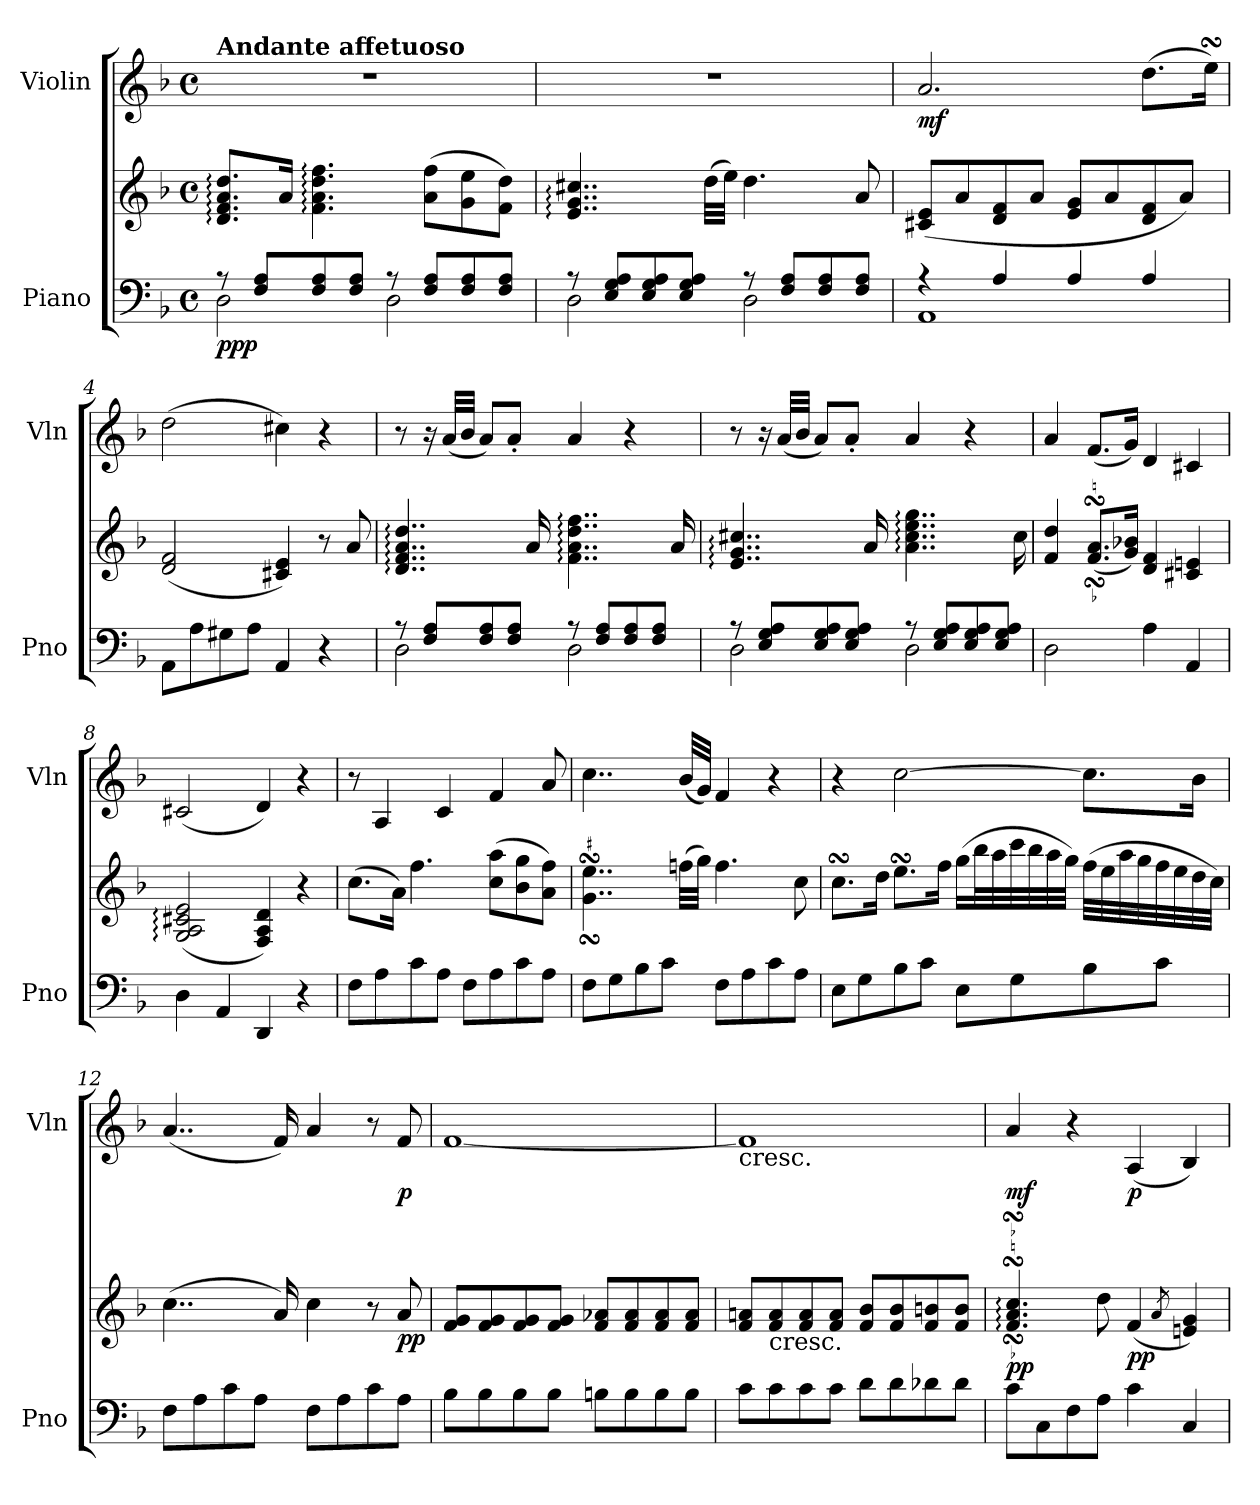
**kern	**kern	**dynam	**kern	**dynam
*part2	*part2	*part2	*part1	*part1
*staff3	*staff2	*staff2/3	*staff1	*staff1
*I"Piano	*	*	*I"Violin	*
*I'Pno	*	*	*I'Vln	*
*clefF4	*clefG2	*	*clefG2	*
*k[b-]	*k[b-]	*	*k[b-]	*
*M4/4	*M4/4	*	*M4/4	*
*met(c)	*met(c)	*	*met(c)	*
=1	=1	=1	=1	=1
*^	*	*	*	*
!	!	!	!	!LO:TX:a:B:t=Andante affetuoso	!
!	!	!	!LO:DY:b=2	!	!
!	!	!	!LO:DY:n=1:b	!	!
8r	2D\	8.d/: 8.f/: 8.a/: 8.dd/:L	pp p	1r	.
8F/ 8A/L	.	.	.	.	.
.	.	16a/Jk	.	.	.
8F/ 8A/	.	4.f\: 4.a\: 4.dd\: 4.ff\:	.	.	.
8F/ 8A/J	.	.	.	.	.
8r	2D\	.	.	.	.
8F/ 8A/L	.	(>8a\ 8ff\L	.	.	.
8F/ 8A/	.	8g\ 8ee\	.	.	.
8F/ 8A/J	.	8f\ 8dd\J)	.	.	.
=2	=2	=2	=2	=2	=2
8r	2D\	4..e/: 4..g/: 4..cc#X/:	.	1r	.
8E/ 8G/ 8A/L	.	.	.	.	.
8E/ 8G/ 8A/	.	.	.	.	.
8E/ 8G/ 8A/J	.	.	.	.	.
.	.	(>32dd\LLL	.	.	.
.	.	32ee\JJJ)	.	.	.
8r	2D\	4.dd\	.	.	.
8F/ 8A/L	.	.	.	.	.
8F/ 8A/	.	.	.	.	.
8F/ 8A/J	.	8a/	.	.	.
=3	=3	=3	=3	=3	=3
!	!	!	!	!	!LO:DY:b
4r	1AA	(<8c#X/ 8e/L	.	2.a/	mf
.	.	8a/	.	.	.
4A/	.	8d/ 8f/	.	.	.
.	.	8a/J	.	.	.
4A/	.	8e/ 8g/L	.	.	.
.	.	8a/	.	.	.
4A/	.	8d/ 8f/	.	(>8.dd\L	.
.	.	8a/J)	.	.	.
.	.	.	.	16eesSsS\Jk)	.
*v	*v	*	*	*	*
=4	=4	=4	=4	=4
8AA\L	(<2d/ 2f/	.	(>2dd\	.
8A\	.	.	.	.
8G#X\	.	.	.	.
8A\J	.	.	.	.
4AA/	4c#X/ 4e/)	.	4cc#X\)	.
4r	8r	.	4r	.
.	8a/	.	.	.
=5	=5	=5	=5	=5
*^	*	*	*	*
8r	2D\	4..d/: 4..f/: 4..a/: 4..dd/:	.	8r	.
8F/ 8A/L	.	.	.	16r	.
.	.	.	.	(<32a/LLL	.
.	.	.	.	32b-/JJJ	.
8F/ 8A/	.	.	.	8a/L)	.
8F/ 8A/J	.	.	.	8a'/J	.
.	.	16a/	.	.	.
8r	2D\	4..f\: 4..a\: 4..dd\: 4..ff\:	.	4a/	.
8F/ 8A/L	.	.	.	.	.
8F/ 8A/	.	.	.	4r	.
8F/ 8A/J	.	.	.	.	.
.	.	16a/	.	.	.
=6	=6	=6	=6	=6	=6
8r	2D\	4..e/: 4..g/: 4..cc#X/:	.	8r	.
8E/ 8G/ 8A/L	.	.	.	16r	.
.	.	.	.	(<32a/LLL	.
.	.	.	.	32b-/JJJ	.
8E/ 8G/ 8A/	.	.	.	8a/L)	.
8E/ 8G/ 8A/J	.	.	.	8a'/J	.
.	.	16a/	.	.	.
8r	2D\	4..a\: 4..cc#\: 4..ee\: 4..gg\:	.	4a/	.
8E/ 8G/ 8A/L	.	.	.	.	.
8E/ 8G/ 8A/	.	.	.	4r	.
8E/ 8G/ 8A/J	.	.	.	.	.
.	.	16cc#\	.	.	.
*v	*v	*	*	*	*
=7	=7	=7	=7	=7
2D\	4f/ 4dd/	.	4a/	.
.	(<8.f/sSSS 8.a/sSSSL	.	(<8.f/L	.
.	16g/ 16b-/Jk)	.	16g/Jk)	.
4A\	4d/ 4f/	.	4d/	.
4AA/	4c#X/ 4e/	.	4c#X/	.
=8	=8	=8	=8	=8
4D\	(<2G/: 2A/: 2c#X/: 2e/:	.	(<2c#X/	.
4AA/	.	.	.	.
4DD/	4F/ 4A/ 4d/)	.	4d/)	.
4r	4r	.	4r	.
=9	=9	=9	=9	=9
!	!	!LO:DY:b	!	!
8F\L	(>8.cc\L	other-dynamics	8r	.
!	!	!	!	!LO:DY:b
8A\	.	.	4A/	other-dynamics
.	16a\Jk)	.	.	.
8c\	4.ff\	.	.	.
8A\J	.	.	4c/	.
8F\L	.	.	.	.
8A\	(>8cc\ 8aa\L	.	4f/	.
8c\	8b-\ 8gg\	.	.	.
8A\J	8a\ 8ff\J)	.	8a/	.
=10	=10	=10	=10	=10
8F\L	4..g\sSSS 4..ee\sSSS	.	4..cc\	.
8G\	.	.	.	.
8B-\	.	.	.	.
8c\J	.	.	.	.
.	(>32ff\LLL	.	(<32b-/LLL	.
.	32gg\JJJ)	.	32g/JJJ)	.
8F\L	4.ff\	.	4f/	.
8A\	.	.	.	.
8c\	.	.	4r	.
8A\J	8cc\	.	.	.
=11	=11	=11	=11	=11
8E\L	8.ccsSSS\L	.	4r	.
8G\	.	.	.	.
.	16dd\Jk	.	.	.
8B-\	8.eesSsS\L	.	[2cc\	.
8c\J	.	.	.	.
.	16ff\Jk	.	.	.
8E\L	(>16gg\LL	.	.	.
.	32bb-\L	.	.	.
.	32aa\	.	.	.
8G\	32ccc\	.	.	.
.	32bb-\	.	.	.
.	32aa\	.	.	.
.	32gg\JJJ)	.	.	.
8B-\	(>32ff\LLL	.	8.cc\L]	.
.	32ee\	.	.	.
.	32aa\	.	.	.
.	32gg\	.	.	.
8c\J	32ff\	.	.	.
.	32ee\	.	.	.
.	32dd\	.	16b-\Jk	.
.	32cc\JJJ)	.	.	.
=12	=12	=12	=12	=12
8F\L	(>4..cc\	.	(<4..a/	.
8A\	.	.	.	.
8c\	.	.	.	.
8A\J	.	.	.	.
.	16a/)	.	16f/)	.
8F\L	4cc\	.	4a/	.
8A\	.	.	.	.
8c\	8r	.	8r	.
!	!	!LO:DY:b	!	!LO:DY:b
8A\J	8a/	pp	8f/	p
=13	=13	=13	=13	=13
8B-\L	8f/ 8g/L	.	[1f	.
8B-\	8f/ 8g/	.	.	.
8B-\	8f/ 8g/	.	.	.
8B-\J	8f/ 8g/J	.	.	.
8Bn\L	8f/ 8a-X/L	.	.	.
8B\	8f/ 8a-/	.	.	.
8B\	8f/ 8a-/	.	.	.
8B\J	8f/ 8a-/J	.	.	.
=14	=14	=14	=14	=14
!	!	!	!LO:TX:b:t=cresc.	!
8c\L	8f/ 8an/L	.	1f]	.
!	!LO:TX:b:t=cresc.	!	!	!
8c\	8f/ 8a/	.	.	.
8c\	8f/ 8a/	.	.	.
8c\J	8f/ 8a/J	.	.	.
8d\L	8f/ 8b-/L	.	.	.
8d\	8f/ 8b-/	.	.	.
8d-X\	8f/ 8bn/	.	.	.
8d-\J	8f/ 8b/J	.	.	.
=15	=15	=15	=15	=15
!	!	!LO:DY:b	!	!LO:DY:b
8c\L	4.f/:sSSS 4.a/:sSSS 4.cc/:sSSS	pp	4a/	mf
8C\	.	.	.	.
8F\	.	.	4r	.
8A\J	8dd\	.	.	.
!	!	!LO:DY:b	!	!LO:DY:b
4c\	(<4f/	pp	(<4A/	p
.	8qa/	.	.	.
4C/	4e/ 4g/)	.	4B-/)	.
=	=	=	=	=
*-	*-	*-	*-	*-
